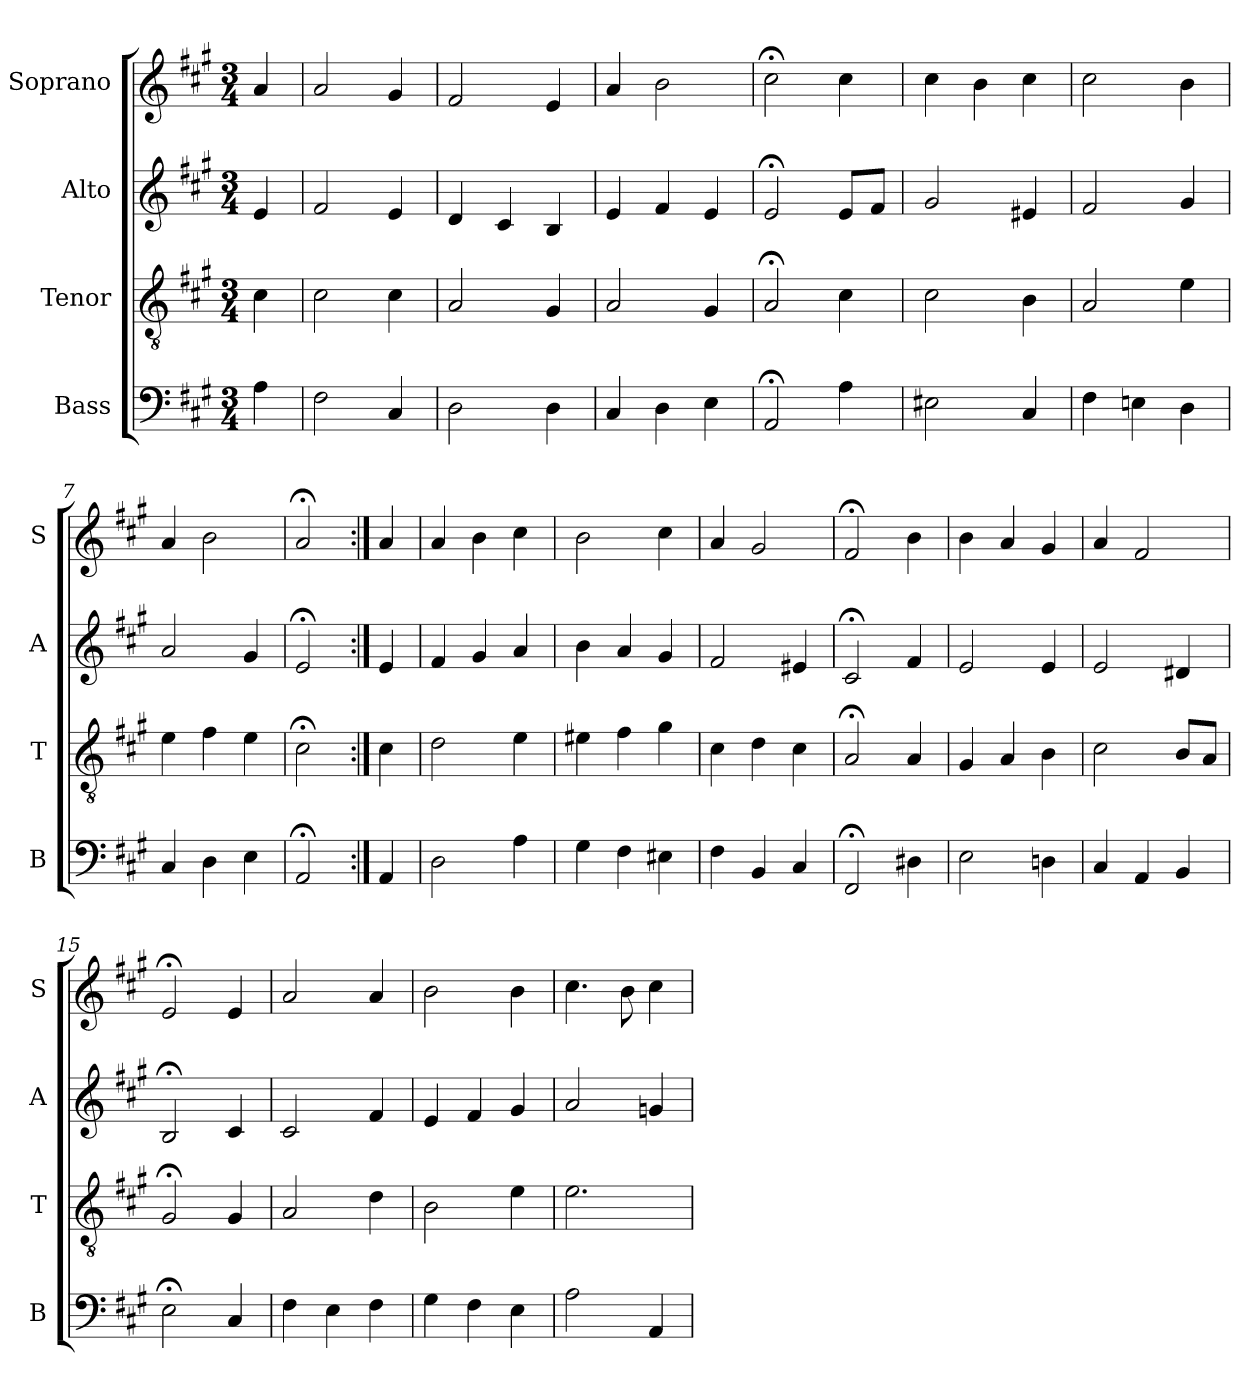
**kern	**kern	**kern	**kern
*part4	*part3	*part2	*part1
*staff4	*staff3	*staff2	*staff1
*I"Bass	*I"Tenor	*I"Alto	*I"Soprano
*I'B	*I'T	*I'A	*I'S
*clefF4	*clefGv2	*clefG2	*clefG2
*k[f#c#g#]	*k[f#c#g#]	*k[f#c#g#]	*k[f#c#g#]
*A:	*A:	*A:	*A:
*M3/4	*M3/4	*M3/4	*M3/4
*MM100	*MM100	*MM100	*MM100
=	=	=	=
4A	4c#	4e	4a
=1	=1	=1	=1
2F#	2c#	2f#	2a
4C#	4c#	4e	4g#
=2	=2	=2	=2
2D	2A	4d	2f#
.	.	4c#	.
4D	4G#	4B	4e
=3	=3	=3	=3
4C#	2A	4e	4a
4D	.	4f#	2b
4E	4G#	4e	.
=4	=4	=4	=4
2AA;<	2A;<	2e;<	2cc#;<
4A	4c#	8eL	4cc#
.	.	8f#J	.
=5	=5	=5	=5
2E#X	2c#	2g#	4cc#
.	.	.	4b
4C#	4B	4e#X	4cc#
=6	=6	=6	=6
4F#	2A	2f#	2cc#
4En	.	.	.
4D	4e	4g#	4b
=7	=7	=7	=7
4C#	4e	2a	4a
4D	4f#	.	2b
4E	4e	4g#	.
=8	=8	=8	=8
2AA;<	2c#;<	2e;<	2a;<
=:|!	=:|!	=:|!	=:|!
4AA	4c#	4e	4a
=9	=9	=9	=9
2D	2d	4f#	4a
.	.	4g#	4b
4A	4e	4a	4cc#
=10	=10	=10	=10
4G#i	4e#Xi	4bi	2bi
4F#	4f#	4a	.
4E#X	4g#	4g#	4cc#
=11	=11	=11	=11
4F#	4c#	2f#	4a
4BB	4d	.	2g#
4C#	4c#	4e#X	.
=12	=12	=12	=12
2FF#;<	2A;<	2c#;<	2f#;<
4D#X	4A	4f#	4b
=13	=13	=13	=13
2E	4G#	2e	4b
.	4A	.	4a
4Dn	4B	4e	4g#
=14	=14	=14	=14
4C#	2c#	2e	4a
4AA	.	.	2f#
4BB	8BL	4d#X	.
.	8AJ	.	.
=15	=15	=15	=15
2E;<	2G#;<	2B;<	2e;<
4C#	4G#	4c#	4e
=16	=16	=16	=16
4F#	2A	2c#	2a
4E	.	.	.
4F#	4d	4f#	4a
=17	=17	=17	=17
4G#	2B	4e	2b
4F#	.	4f#	.
4E	4e	4g#	4b
=18	=18	=18	=18
2A	2.e	2a	4.cc#
.	.	.	8b
4AA	.	4gn	4cc#
=	=	=	=
*-	*-	*-	*-
